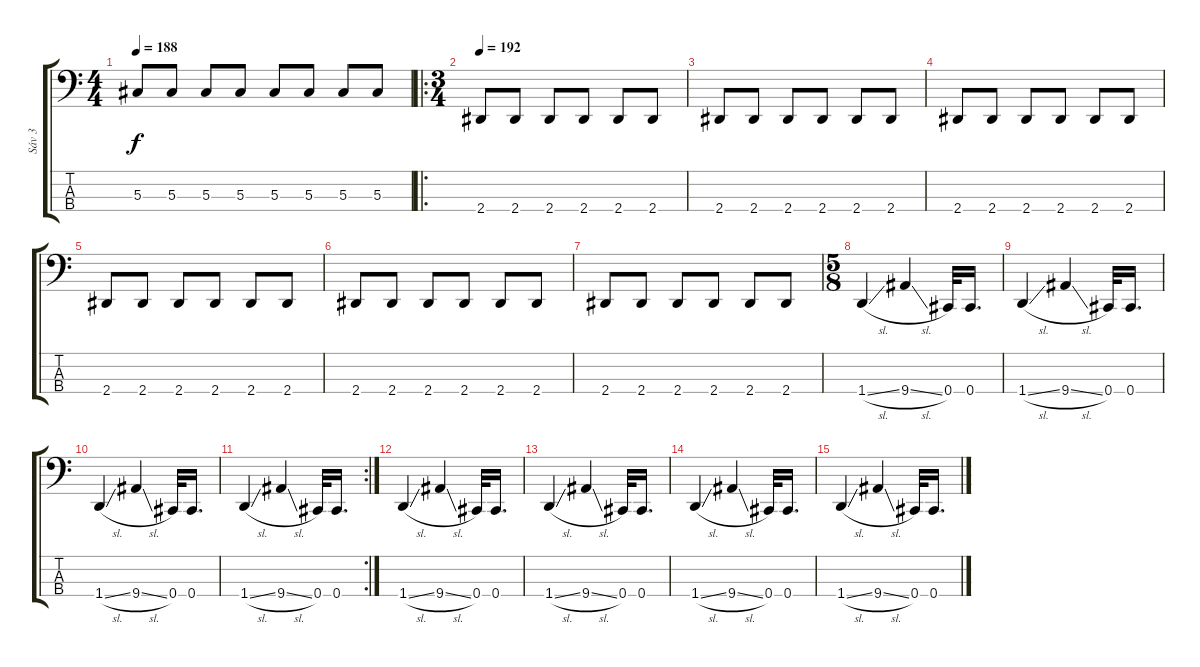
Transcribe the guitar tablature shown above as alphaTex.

\track ("Sáv 3" "Sáv 3") {instrument electricbasspick}
\staff {score tabs}
\tuning (Gb2 Db2 Ab1 Db1) {hide}
\ts (4 4)
\tempo 188
\clef f4
\ks c
5.3.8{dy f} 5.3.8 5.3.8 5.3.8 5.3.8 5.3.8 5.3.8 5.3.8 |
\ro
\ts (3 4)
\tempo 192
2.4.8 2.4.8 2.4.8 2.4.8 2.4.8 2.4.8 |
2.4.8 2.4.8 2.4.8 2.4.8 2.4.8 2.4.8 |
2.4.8 2.4.8 2.4.8 2.4.8 2.4.8 2.4.8 |
2.4.8 2.4.8 2.4.8 2.4.8 2.4.8 2.4.8 |
2.4.8 2.4.8 2.4.8 2.4.8 2.4.8 2.4.8 |
2.4.8 2.4.8 2.4.8 2.4.8 2.4.8 2.4.8 |
\ts (5 8)
1.4{sl}.4 9.4{sl}.4 0.4.32 0.4.16{d} |
1.4{sl}.4 9.4{sl}.4 0.4.32 0.4.16{d} |
1.4{sl}.4 9.4{sl}.4 0.4.32 0.4.16{d} |
\rc 2
1.4{sl}.4 9.4{sl}.4 0.4.32 0.4.16{d} |
1.4{sl}.4 9.4{sl}.4 0.4.32 0.4.16{d} |
1.4{sl}.4 9.4{sl}.4 0.4.32 0.4.16{d} |
1.4{sl}.4 9.4{sl}.4 0.4.32 0.4.16{d} |
1.4{sl}.4 9.4{sl}.4 0.4.32 0.4.16{d}
